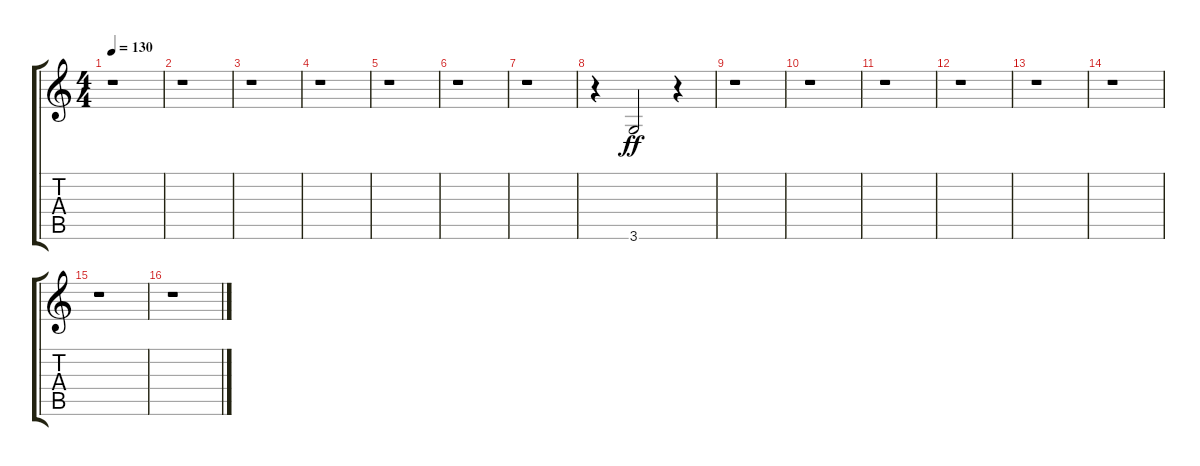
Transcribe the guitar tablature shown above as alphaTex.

\track "" {instrument distortionguitar}
\staff {score tabs}
\tuning (E4 B3 G3 D3 A2 E2) {hide}
\ts (4 4)
\tempo 130
\clef g2
\ks c
r.1{dy ff} |
r.1 |
r.1 |
r.1 |
r.1 |
r.1 |
r.1 |
r.4 3.6.2 r.4 |
r.1 |
r.1 |
r.1 |
r.1 |
r.1 |
r.1 |
r.1 |
r.1
